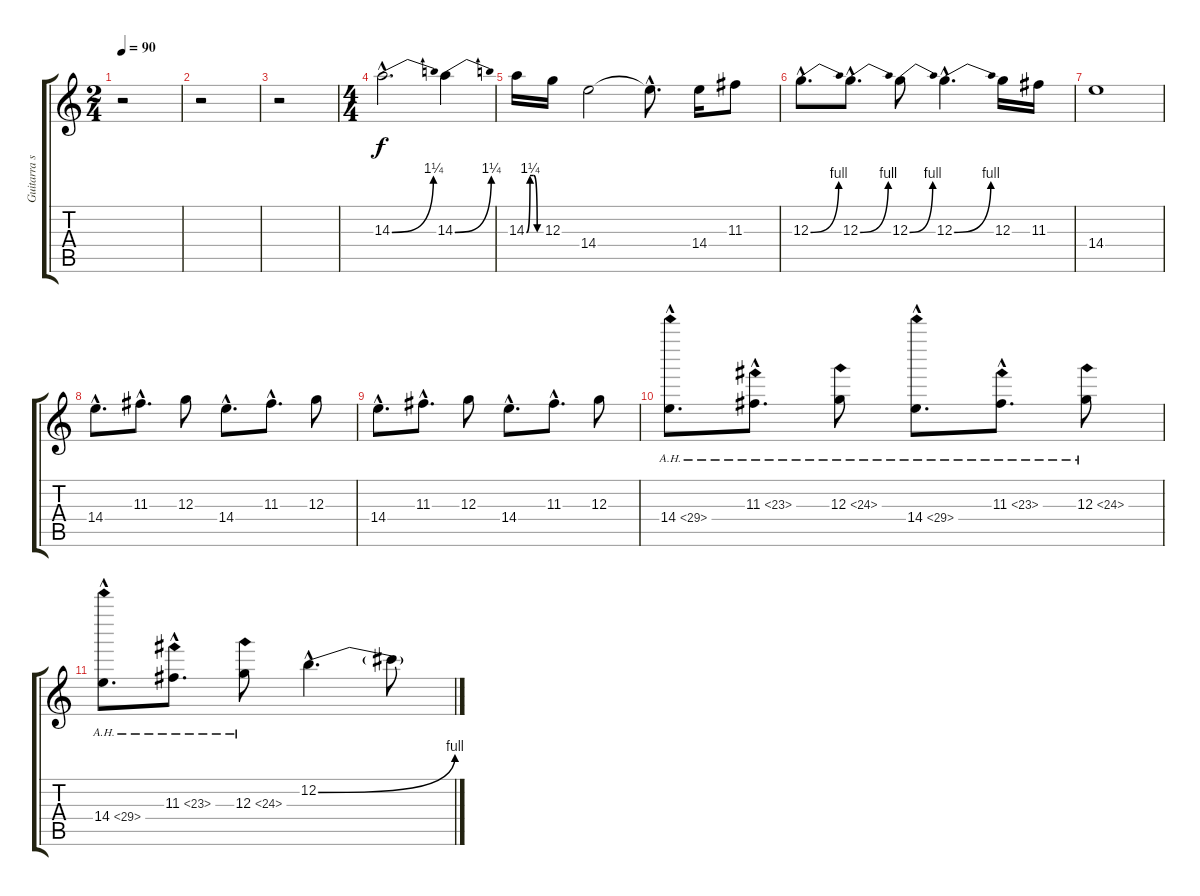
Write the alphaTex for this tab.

\track ("Guitarra solo" "Guitarra s") {instrument distortionguitar}
\staff {score tabs}
\tuning (E4 B3 G3 D3 A2 E2) {hide}
\ts (2 4)
\tempo 90
\clef g2
\ks c
r.2{dy f} |
r.2 |
r.2 |
\ts (4 4)
14.3{be (bend 0 0 60 5) hac}.2{d} 14.3{be (bend 0 0 60 5)}.4 |
14.3{be (custom 0 0 15 5 30 5 45 0 60 0)}.16 12.3.16 14.4.2 14.4{hac t}.8{d} 14.4.16 11.3.8 |
12.3{be (bend 0 0 60 4) hac}.8{d} 12.3{be (bend 0 0 60 4) hac}.8{d} 12.3{be (bend 0 0 60 4)}.8 12.3{be (bend 0 0 60 4) hac}.4{d} 12.3.16 11.3.16 |
14.4.1 |
14.4{hac}.8{d} 11.3{hac}.8{d} 12.3.8 14.4{hac}.8{d} 11.3{hac}.8{d} 12.3.8 |
14.4{hac}.8{d} 11.3{hac}.8{d} 12.3.8 14.4{hac}.8{d} 11.3{hac}.8{d} 12.3.8 |
14.4{ah 15 hac}.8{d} 11.3{ah 12 hac}.8{d} 12.3{ah 12}.8 14.4{ah 15 hac}.8{d} 11.3{ah 12 hac}.8{d} 12.3{ah 12}.8 |
14.4{ah 15 hac}.8{d} 11.3{ah 12 hac}.8{d} 12.3{ah 12}.8 12.2{be (bend 0 0 60 4) hac}.4{d} 12.2{t}.8
